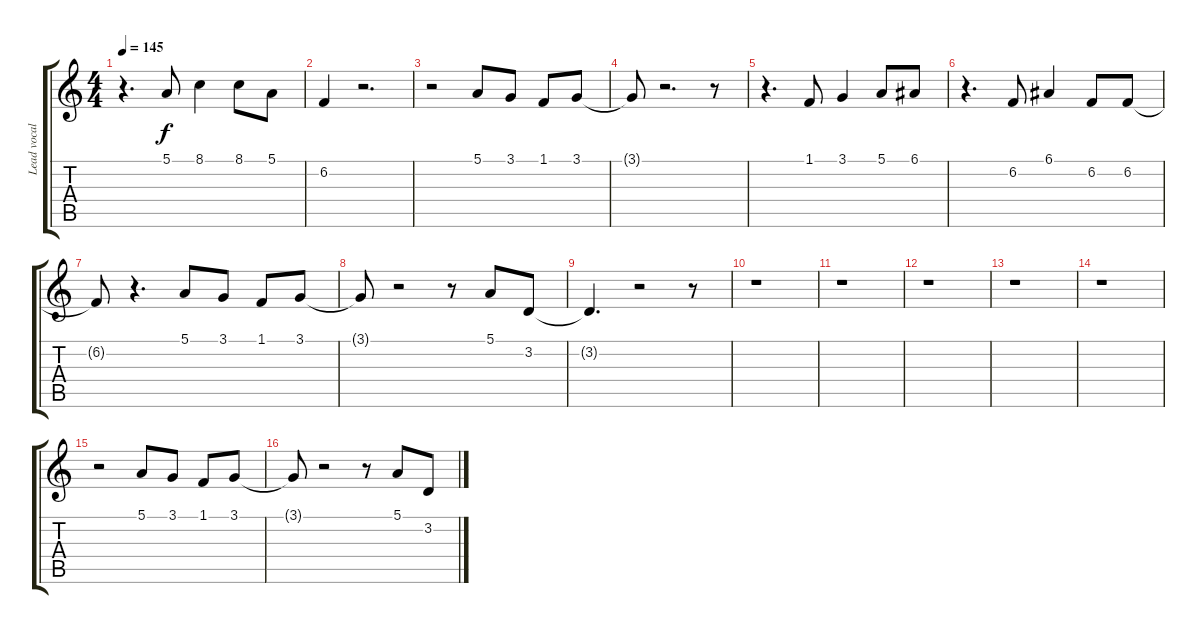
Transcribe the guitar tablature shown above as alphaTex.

\track ("Lead vocal" "Lead vocal") {instrument accordion}
\staff {score tabs}
\tuning (E4 B3 G3 D3 A2 E2) {hide}
\ts (4 4)
\tempo 145
\clef g2
\ks c
r.4{d dy f} 5.1.8 8.1.4 8.1.8 5.1.8 |
6.2.4 r.2{d} |
r.2 5.1.8 3.1.8 1.1.8 3.1.8 |
3.1{t}.8 r.2{d} r.8 |
r.4{d} 1.1.8 3.1.4 5.1.8 6.1.8 |
r.4{d} 6.2.8 6.1.4 6.2.8 6.2.8 |
6.2{t}.8 r.4{d} 5.1.8 3.1.8 1.1.8 3.1.8 |
3.1{t}.8 r.2 r.8 5.1.8 3.2.8 |
3.2{t}.4{d} r.2 r.8 |
r.1 |
r.1 |
r.1 |
r.1 |
r.1 |
r.2 5.1.8 3.1.8 1.1.8 3.1.8 |
3.1{t}.8 r.2 r.8 5.1.8 3.2.8
